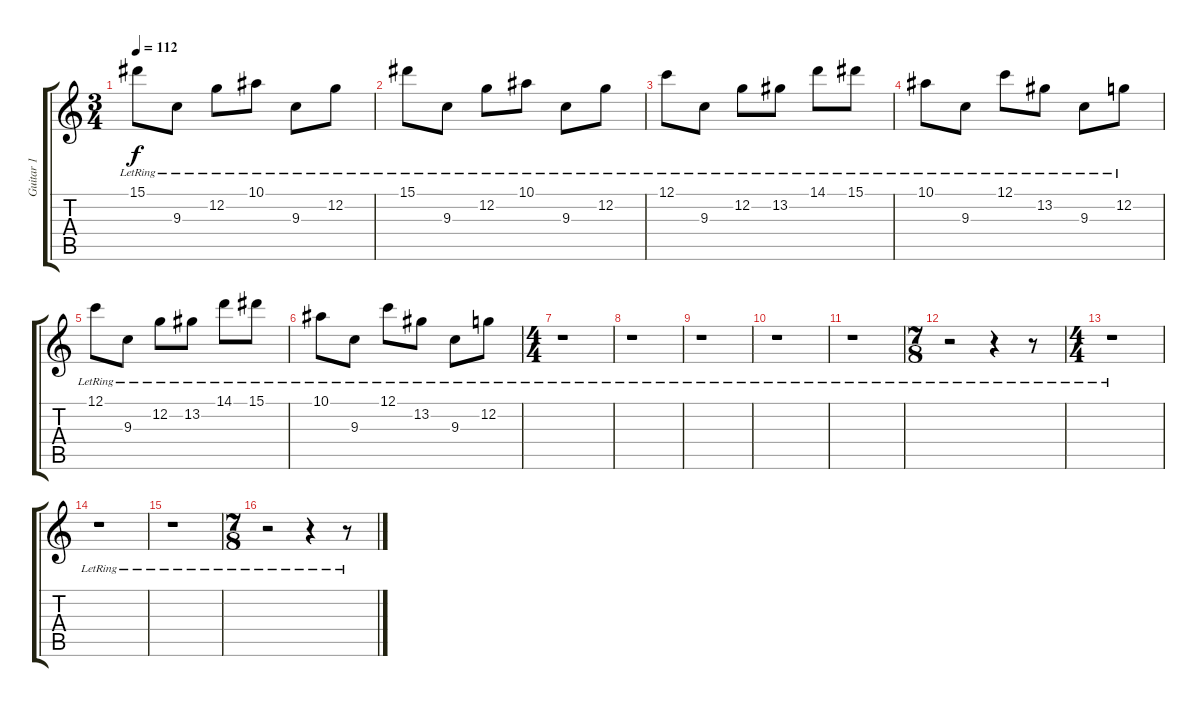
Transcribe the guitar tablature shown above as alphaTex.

\track ("Guitar 1" "Guitar 1") {instrument electricguitarjazz}
\staff {score tabs}
\tuning (C4 G3 Eb3 Bb2 F2 C2) {hide}
\ts (3 4)
\tempo 112
\clef g2
\ks c
15.1{lr}.8{dy f} 9.3{lr}.8 12.2{lr}.8 10.1{lr}.8 9.3{lr}.8 12.2{lr}.8 |
15.1{lr}.8 9.3{lr}.8 12.2{lr}.8 10.1{lr}.8 9.3{lr}.8 12.2{lr}.8 |
12.1{lr}.8 9.3{lr}.8 12.2{lr}.8 13.2{lr}.8 14.1{lr}.8 15.1{lr}.8 |
10.1{lr}.8 9.3{lr}.8 12.1{lr}.8 13.2{lr}.8 9.3{lr}.8 12.2{lr}.8 |
12.1{lr}.8 9.3{lr}.8 12.2{lr}.8 13.2{lr}.8 14.1{lr}.8 15.1{lr}.8 |
10.1{lr}.8 9.3{lr}.8 12.1{lr}.8 13.2{lr}.8 9.3{lr}.8 12.2{lr}.8 |
\ts (4 4)
r.1 |
r.1 |
r.1 |
r.1 |
r.1 |
\ts (7 8)
r.2 r.4 r.8 |
\ts (4 4)
r.1 |
r.1 |
r.1 |
\ts (7 8)
r.2 r.4 r.8
